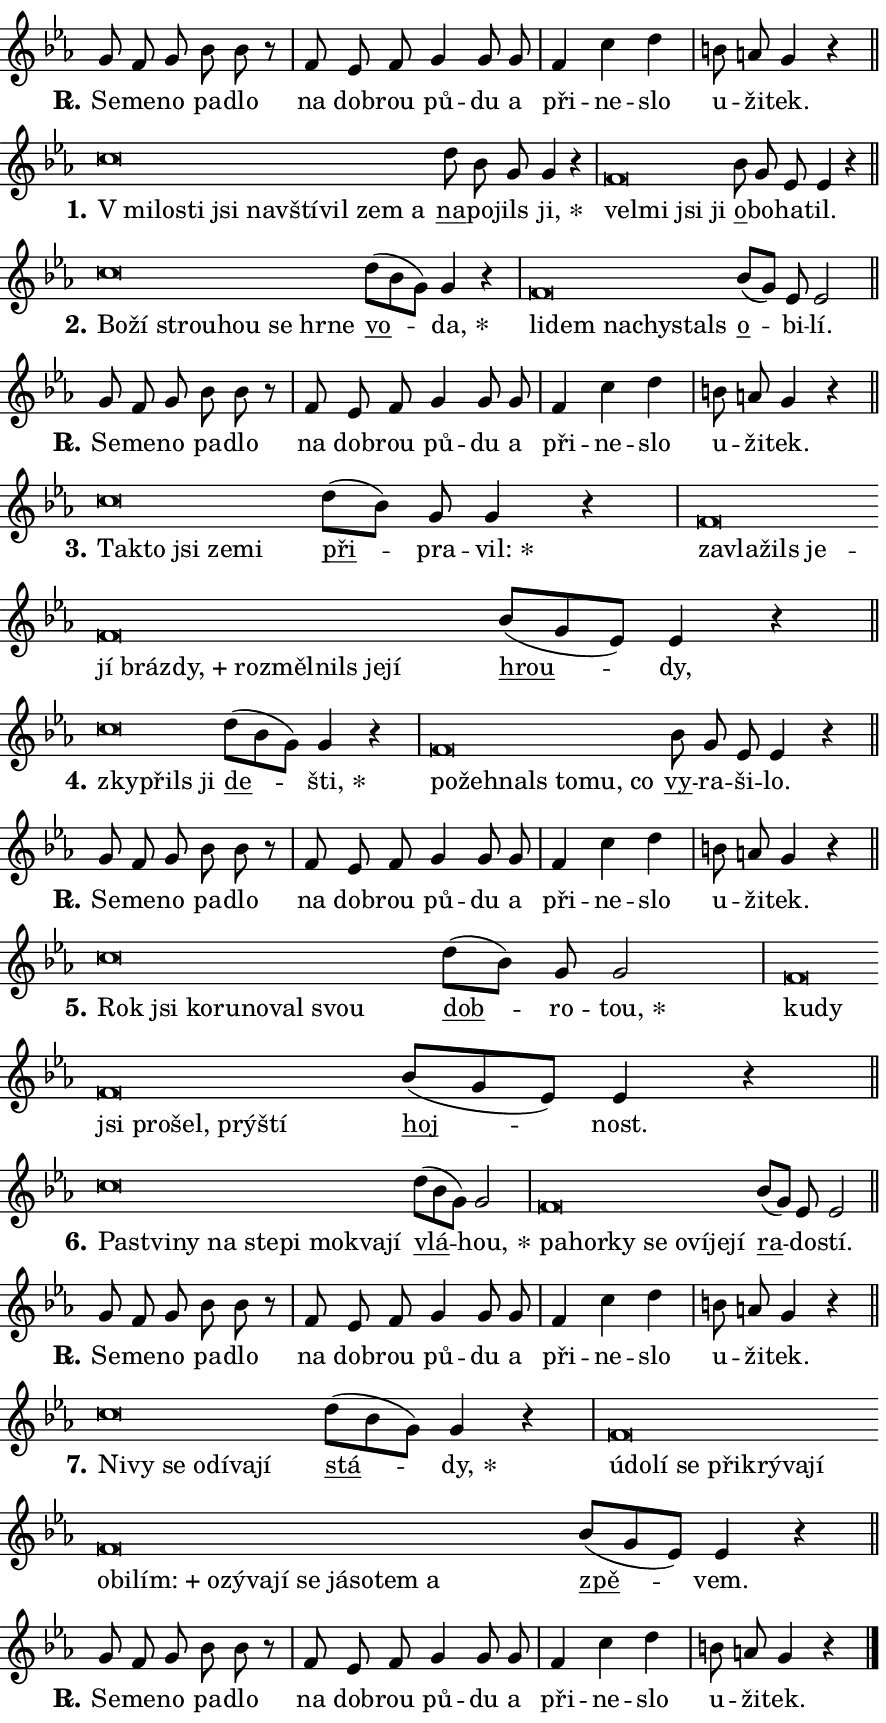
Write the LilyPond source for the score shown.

\version "2.24.0"
\header { tagline = "" }
\paper {
  indent = 0\cm
  top-margin = 0\cm
  right-margin = 0.13\cm % to fit lyric hyphens
  bottom-margin = 0\cm
  left-margin = 0\cm
  paper-width = 15\cm
  page-breaking = #ly:one-page-breaking
  system-system-spacing.basic-distance = #11
  score-system-spacing.basic-distance = #11
  ragged-last = ##f
}


%% Author: Thomas Morley
%% https://lists.gnu.org/archive/html/lilypond-user/2020-05/msg00002.html
#(define (line-position grob)
"Returns position of @var[grob} in current system:
   @code{'start}, if at first time-step
   @code{'end}, if at last time-step
   @code{'middle} otherwise
"
  (let* ((col (ly:item-get-column grob))
         (ln (ly:grob-object col 'left-neighbor))
         (rn (ly:grob-object col 'right-neighbor))
         (col-to-check-left (if (ly:grob? ln) ln col))
         (col-to-check-right (if (ly:grob? rn) rn col))
         (break-dir-left
           (and
             (ly:grob-property col-to-check-left 'non-musical #f)
             (ly:item-break-dir col-to-check-left)))
         (break-dir-right
           (and
             (ly:grob-property col-to-check-right 'non-musical #f)
             (ly:item-break-dir col-to-check-right))))
        (cond ((eqv? 1 break-dir-left) 'start)
              ((eqv? -1 break-dir-right) 'end)
              (else 'middle))))

#(define (tranparent-at-line-position vctor)
  (lambda (grob)
  "Relying on @code{line-position} select the relevant enry from @var{vctor}.
Used to determine transparency,"
    (case (line-position grob)
      ((end) (not (vector-ref vctor 0)))
      ((middle) (not (vector-ref vctor 1)))
      ((start) (not (vector-ref vctor 2))))))

noteHeadBreakVisibility =
#(define-music-function (break-visibility)(vector?)
"Makes @code{NoteHead}s transparent relying on @var{break-visibility}"
#{
  \override NoteHead.transparent =
    #(tranparent-at-line-position break-visibility)
#})

#(define delete-ledgers-for-transparent-note-heads
  (lambda (grob)
    "Reads whether a @code{NoteHead} is transparent.
If so this @code{NoteHead} is removed from @code{'note-heads} from
@var{grob}, which is supposed to be @code{LedgerLineSpanner}.
As a result ledgers are not printed for this @code{NoteHead}"
    (let* ((nhds-array (ly:grob-object grob 'note-heads))
           (nhds-list
             (if (ly:grob-array? nhds-array)
                 (ly:grob-array->list nhds-array)
                 '()))
           ;; Relies on the transparent-property being done before
           ;; Staff.LedgerLineSpanner.after-line-breaking is executed.
           ;; This is fragile ...
           (to-keep
             (remove
               (lambda (nhd)
                 (ly:grob-property nhd 'transparent #f))
               nhds-list)))
      ;; TODO find a better method to iterate over grob-arrays, similiar
      ;; to filter/remove etc for lists
      ;; For now rebuilt from scratch
      (set! (ly:grob-object grob 'note-heads)  '())
      (for-each
        (lambda (nhd)
          (ly:pointer-group-interface::add-grob grob 'note-heads nhd))
        to-keep))))

squashNotes = {
  \override NoteHead.X-extent = #'(-0.2 . 0.2)
  \override NoteHead.Y-extent = #'(-0.75 . 0)
  \override NoteHead.stencil =
    #(lambda (grob)
       (let ((pos (ly:grob-property grob 'staff-position)))
         (begin
           (if (< pos -7) (display "ERROR: Lower brevis then expected\n") (display ""))
           (if (<= pos -6) ly:text-interface::print ly:note-head::print))))
}
unSquashNotes = {
  \revert NoteHead.X-extent
  \revert NoteHead.Y-extent
  \revert NoteHead.stencil
}

hideNotes = \noteHeadBreakVisibility #begin-of-line-visible
unHideNotes = \noteHeadBreakVisibility #all-visible

% work-around for resetting accidentals
% https://lilypond.org/doc/v2.23/Documentation/notation/displaying-rhythms#unmetered-music
cadenzaMeasure = {
  \cadenzaOff
  \partial 1024 s1024
  \cadenzaOn
}

#(define-markup-command (accent layout props text) (markup?)
  "Underline accented syllable"
  (interpret-markup layout props
    #{\markup \override #'(offset . 4.3) \underline { #text }#}))

responsum = \markup \concat {
  "R" \hspace #-1.05 \path #0.1 #'((moveto 0 0.07) (lineto 0.9 0.8)) \hspace #0.05 "."
}

spaceSize = #0.6828661417322834 % exact space size for TeX Gyre Schola

\layout {
  \context {
    \Staff
    \remove "Time_signature_engraver"
    \override LedgerLineSpanner.after-line-breaking = #delete-ledgers-for-transparent-note-heads
  }
  \context {
    \Lyrics {
      \override LyricSpace.minimum-distance = \spaceSize
      \override LyricText.font-name = #"TeX Gyre Schola"
      \override LyricText.font-size = 1
      \override StanzaNumber.font-name = #"TeX Gyre Schola Bold"
      \override StanzaNumber.font-size = 1
    }
  }
  \context {
    \Score 
    \override NoteHead.text =
      #(lambda (grob) 
        (let ((pos (ly:grob-property grob 'staff-position)))
          #{\markup {
            \combine
              \halign #-0.55 \raise #(if (= pos -6) 0 0.5) \override #'(thickness . 2) \draw-line #'(3.2 . 0)
              \musicglyph "noteheads.sM1"
          }#}))
  }
}

% magnetic-lyrics.ily
%
%   written by
%     Jean Abou Samra <jean@abou-samra.fr>
%     Werner Lemberg <wl@gnu.org>
%
%   adapted by
%     Jiri Hon <jiri.hon@gmail.com>
%
% Version 2022-Apr-15

% https://www.mail-archive.com/lilypond-user@gnu.org/msg149350.html

#(define (Left_hyphen_pointer_engraver context)
   "Collect syllable-hyphen-syllable occurrences in lyrics and store
them in properties.  This engraver only looks to the left.  For
example, if the lyrics input is @code{foo -- bar}, it does the
following.

@itemize @bullet
@item
Set the @code{text} property of the @code{LyricHyphen} grob between
@q{foo} and @q{bar} to @code{foo}.

@item
Set the @code{left-hyphen} property of the @code{LyricText} grob with
text @q{foo} to the @code{LyricHyphen} grob between @q{foo} and
@q{bar}.
@end itemize

Use this auxiliary engraver in combination with the
@code{lyric-@/text::@/apply-@/magnetic-@/offset!} hook."
   (let ((hyphen #f)
         (text #f))
     (make-engraver
      (acknowledgers
       ((lyric-syllable-interface engraver grob source-engraver)
        (set! text grob)))
      (end-acknowledgers
       ((lyric-hyphen-interface engraver grob source-engraver)
        ;(when (not (grob::has-interface grob 'lyric-space-interface))
          (set! hyphen grob)));)
      ((stop-translation-timestep engraver)
       (when (and text hyphen)
         (ly:grob-set-object! text 'left-hyphen hyphen))
       (set! text #f)
       (set! hyphen #f)))))

#(define (lyric-text::apply-magnetic-offset! grob)
   "If the space between two syllables is less than the value in
property @code{LyricText@/.details@/.squash-threshold}, move the right
syllable to the left so that it gets concatenated with the left
syllable.

Use this function as a hook for
@code{LyricText@/.after-@/line-@/breaking} if the
@code{Left_@/hyphen_@/pointer_@/engraver} is active."
   (let ((hyphen (ly:grob-object grob 'left-hyphen #f)))
     (when hyphen
       (let ((left-text (ly:spanner-bound hyphen LEFT)))
         (when (grob::has-interface left-text 'lyric-syllable-interface)
           (let* ((common (ly:grob-common-refpoint grob left-text X))
                  (this-x-ext (ly:grob-extent grob common X))
                  (left-x-ext
                   (begin
                     ;; Trigger magnetism for left-text.
                     (ly:grob-property left-text 'after-line-breaking)
                     (ly:grob-extent left-text common X)))
                  ;; `delta` is the gap width between two syllables.
                  (delta (- (interval-start this-x-ext)
                            (interval-end left-x-ext)))
                  (details (ly:grob-property grob 'details))
                  (threshold (assoc-get 'squash-threshold details 0.2)))
             (when (< delta threshold)
               (let* (;; We have to manipulate the input text so that
                      ;; ligatures crossing syllable boundaries are not
                      ;; disabled.  For languages based on the Latin
                      ;; script this is essentially a beautification.
                      ;; However, for non-Western scripts it can be a
                      ;; necessity.
                      (lt (ly:grob-property left-text 'text))
                      (rt (ly:grob-property grob 'text))
                      (is-space (grob::has-interface hyphen 'lyric-space-interface))
                      (space (if is-space " " ""))
                      (extra-delta (if is-space spaceSize 0))
                      ;; Append new syllable.
                      (ltrt-space (if (and (string? lt) (string? rt))
                                (string-append lt space rt)
                                (make-concat-markup (list lt space rt))))
                      ;; Right-align `ltrt` to the right side.
                      (ltrt-space-markup (grob-interpret-markup
                               grob
                               (make-translate-markup
                                (cons (interval-length this-x-ext) 0)
                                (make-right-align-markup ltrt-space)))))
                 (begin
                   ;; Don't print `left-text`.
                   (ly:grob-set-property! left-text 'stencil #f)
                   ;; Set text and stencil (which holds all collected
                   ;; syllables so far) and shift it to the left.
                   (ly:grob-set-property! grob 'text ltrt-space)
                   (ly:grob-set-property! grob 'stencil ltrt-space-markup)
                   (ly:grob-translate-axis! grob (- (- delta extra-delta)) X))))))))))


#(define (lyric-hyphen::displace-bounds-first grob)
   ;; Make very sure this callback isn't triggered too early.
   (let ((left (ly:spanner-bound grob LEFT))
         (right (ly:spanner-bound grob RIGHT)))
     (ly:grob-property left 'after-line-breaking)
     (ly:grob-property right 'after-line-breaking)
     (ly:lyric-hyphen::print grob)))

squashThreshold = #0.4

\layout {
  \context {
    \Lyrics
    \consists #Left_hyphen_pointer_engraver
    \override LyricText.after-line-breaking =
      #lyric-text::apply-magnetic-offset!
    \override LyricHyphen.stencil = #lyric-hyphen::displace-bounds-first
    \override LyricText.details.squash-threshold = \squashThreshold
    \override LyricHyphen.minimum-distance = 0
    \override LyricHyphen.minimum-length = \squashThreshold
  }
}

squashText = \override LyricText.details.squash-threshold = 9999
unSquashText = \override LyricText.details.squash-threshold = \squashThreshold

leftText = \override LyricText.self-alignment-X = #LEFT
unLeftText = \revert LyricText.self-alignment-X

starOffset = #(lambda (grob) 
                (let ((x_offset (ly:self-alignment-interface::aligned-on-x-parent grob)))
                  (if (= x_offset 0) 0 (+ x_offset 1.2))))

star = #(define-music-function (syllable)(string?)
"Append star separator at the end of a syllable"
#{
  \once \override LyricText.X-offset = #starOffset
  \lyricmode { \markup {
    #syllable
    \override #'((font-name . "TeX Gyre Schola Bold")) \hspace #0.2 \lower #0.65 \larger "*"
  } }
#})

starAccent = #(define-music-function (syllable)(string?)
"Append star separator at the end of a syllable and make accent"
#{
  \once \override LyricText.X-offset = #starOffset
  \lyricmode { \markup {
    \accent #syllable
    \override #'((font-name . "TeX Gyre Schola Bold")) \hspace #0.2 \lower #0.65 \larger "*"
  } }
#})

breath = #(define-music-function (syllable)(string?)
"Append breathing indicator at the end of a syllable"
#{
  \lyricmode { \markup { #syllable "+" } }
#})

optionalBreath = #(define-music-function (syllable)(string?)
"Append optional breathing indicator at the end of a syllable"
#{
  \lyricmode { \markup { #syllable "(+)" } }
#})


\score {
    <<
        \new Voice = "melody" { \cadenzaOn \key es \major \relative { g'8 f g bes bes r \cadenzaMeasure \bar "|" f8 es f g4 g8 g8 \cadenzaMeasure \bar "|" f4 c' d \cadenzaMeasure \bar "|" b8 a g4 r \cadenzaMeasure \bar "||" \break } }
        \new Lyrics \lyricsto "melody" { \lyricmode { \set stanza = \responsum
Se -- me -- no pa -- dlo na dob -- rou pů -- du a při -- ne -- slo u -- ži -- tek. } }
    >>
    \layout {}
}

\score {
    <<
        \new Voice = "melody" { \cadenzaOn \key es \major \relative { \squashNotes c''\breve*1/16 \hideNotes \breve*1/16 \bar "" \breve*1/16 \bar "" \breve*1/16 \bar "" \breve*1/16 \bar "" \breve*1/16 \bar "" \breve*1/16 \bar "" \breve*1/16 \breve*1/16 \bar "" \unHideNotes \unSquashNotes \bar "" d8 bes g g4 r \cadenzaMeasure \bar "|" \squashNotes f\breve*1/16 \hideNotes \breve*1/16 \bar "" \breve*1/16 \breve*1/16 \bar "" \unHideNotes \unSquashNotes \bar "" bes8 g es es4 r \cadenzaMeasure \bar "||" \break } }
        \new Lyrics \lyricsto "melody" { \lyricmode { \set stanza = "1."
\leftText "V mi" -- \squashText lo -- sti jsi na -- vští -- vil zem a \unLeftText \unSquashText \markup \accent na -- po -- jils \star ji, \leftText vel -- \squashText mi jsi ji \unLeftText \unSquashText \markup \accent o -- bo -- ha -- til. } }
    >>
    \layout {}
}

\score {
    <<
        \new Voice = "melody" { \cadenzaOn \key es \major \relative { \squashNotes c''\breve*1/16 \hideNotes \breve*1/16 \bar "" \breve*1/16 \bar "" \breve*1/16 \bar "" \breve*1/16 \bar "" \breve*1/16 \breve*1/16 \bar "" \unHideNotes \unSquashNotes \bar "" d8[( bes g)] g4 r \cadenzaMeasure \bar "|" \squashNotes f\breve*1/16 \hideNotes \breve*1/16 \bar "" \breve*1/16 \bar "" \breve*1/16 \breve*1/16 \bar "" \unHideNotes \unSquashNotes \bar "" bes8[( g)] es es2 \cadenzaMeasure \bar "||" \break } }
        \new Lyrics \lyricsto "melody" { \lyricmode { \set stanza = "2."
\leftText Bo -- \squashText ží strou -- hou se hr -- ne \unLeftText \unSquashText \markup \accent vo -- \star da, \leftText li -- \squashText dem na -- chy -- stals \unLeftText \unSquashText \markup \accent o -- bi -- lí. } }
    >>
    \layout {}
}

\score {
    <<
        \new Voice = "melody" { \cadenzaOn \key es \major \relative { g'8 f g bes bes r \cadenzaMeasure \bar "|" f8 es f g4 g8 g8 \cadenzaMeasure \bar "|" f4 c' d \cadenzaMeasure \bar "|" b8 a g4 r \cadenzaMeasure \bar "||" \break } }
        \new Lyrics \lyricsto "melody" { \lyricmode { \set stanza = \responsum
Se -- me -- no pa -- dlo na dob -- rou pů -- du a při -- ne -- slo u -- ži -- tek. } }
    >>
    \layout {}
}

\score {
    <<
        \new Voice = "melody" { \cadenzaOn \key es \major \relative { \squashNotes c''\breve*1/16 \hideNotes \breve*1/16 \bar "" \breve*1/16 \bar "" \breve*1/16 \breve*1/16 \bar "" \unHideNotes \unSquashNotes \bar "" d8[( bes)] g g4 r \cadenzaMeasure \bar "|" \squashNotes f\breve*1/16 \hideNotes \breve*1/16 \bar "" \breve*1/16 \bar "" \breve*1/16 \bar "" \breve*1/16 \bar "" \breve*1/16 \bar "" \breve*1/16 \bar "" \breve*1/16 \bar "" \breve*1/16 \bar "" \breve*1/16 \bar "" \breve*1/16 \breve*1/16 \bar "" \unHideNotes \unSquashNotes \bar "" bes8[( g es)] es4 r \cadenzaMeasure \bar "||" \break } }
        \new Lyrics \lyricsto "melody" { \lyricmode { \set stanza = "3."
\leftText Tak -- \squashText to jsi ze -- mi \unLeftText \unSquashText \markup \accent při -- pra -- \star vil: \leftText za -- \squashText vla -- žils je -- jí bráz -- \breath "dy," roz -- měl -- nils je -- jí \unLeftText \unSquashText \markup \accent hrou -- dy, } }
    >>
    \layout {}
}

\score {
    <<
        \new Voice = "melody" { \cadenzaOn \key es \major \relative { \squashNotes c''\breve*1/16 \hideNotes \breve*1/16 \breve*1/16 \bar "" \unHideNotes \unSquashNotes \bar "" d8[( bes g)] g4 r \cadenzaMeasure \bar "|" \squashNotes f\breve*1/16 \hideNotes \breve*1/16 \bar "" \breve*1/16 \bar "" \breve*1/16 \bar "" \breve*1/16 \breve*1/16 \bar "" \unHideNotes \unSquashNotes \bar "" bes8 g es es4 r \cadenzaMeasure \bar "||" \break } }
        \new Lyrics \lyricsto "melody" { \lyricmode { \set stanza = "4."
\leftText zky -- \squashText přils ji \unLeftText \unSquashText \markup \accent de -- \star šti, \leftText po -- \squashText žeh -- nals to -- mu, co \unLeftText \unSquashText \markup \accent vy -- ra -- ši -- lo. } }
    >>
    \layout {}
}

\score {
    <<
        \new Voice = "melody" { \cadenzaOn \key es \major \relative { g'8 f g bes bes r \cadenzaMeasure \bar "|" f8 es f g4 g8 g8 \cadenzaMeasure \bar "|" f4 c' d \cadenzaMeasure \bar "|" b8 a g4 r \cadenzaMeasure \bar "||" \break } }
        \new Lyrics \lyricsto "melody" { \lyricmode { \set stanza = \responsum
Se -- me -- no pa -- dlo na dob -- rou pů -- du a při -- ne -- slo u -- ži -- tek. } }
    >>
    \layout {}
}

\score {
    <<
        \new Voice = "melody" { \cadenzaOn \key es \major \relative { \squashNotes c''\breve*1/16 \hideNotes \breve*1/16 \bar "" \breve*1/16 \bar "" \breve*1/16 \bar "" \breve*1/16 \bar "" \breve*1/16 \breve*1/16 \bar "" \unHideNotes \unSquashNotes \bar "" d8[( bes)] g g2 \cadenzaMeasure \bar "|" \squashNotes f\breve*1/16 \hideNotes \breve*1/16 \bar "" \breve*1/16 \bar "" \breve*1/16 \bar "" \breve*1/16 \bar "" \breve*1/16 \breve*1/16 \bar "" \unHideNotes \unSquashNotes \bar "" bes8[( g es)] es4 r \cadenzaMeasure \bar "||" \break } }
        \new Lyrics \lyricsto "melody" { \lyricmode { \set stanza = "5."
\leftText Rok \squashText jsi ko -- ru -- no -- val svou \unLeftText \unSquashText \markup \accent dob -- ro -- \star tou, \leftText ku -- \squashText dy jsi pro -- šel, prý -- ští \unLeftText \unSquashText \markup \accent hoj -- nost. } }
    >>
    \layout {}
}

\score {
    <<
        \new Voice = "melody" { \cadenzaOn \key es \major \relative { \squashNotes c''\breve*1/16 \hideNotes \breve*1/16 \bar "" \breve*1/16 \bar "" \breve*1/16 \bar "" \breve*1/16 \bar "" \breve*1/16 \bar "" \breve*1/16 \bar "" \breve*1/16 \breve*1/16 \bar "" \unHideNotes \unSquashNotes \bar "" d8[( bes g)] g2 \cadenzaMeasure \bar "|" \squashNotes f\breve*1/16 \hideNotes \breve*1/16 \bar "" \breve*1/16 \bar "" \breve*1/16 \bar "" \breve*1/16 \bar "" \breve*1/16 \bar "" \breve*1/16 \breve*1/16 \bar "" \unHideNotes \unSquashNotes \bar "" bes8[( g)] es es2 \cadenzaMeasure \bar "||" \break } }
        \new Lyrics \lyricsto "melody" { \lyricmode { \set stanza = "6."
\leftText Past -- \squashText vi -- ny na ste -- pi mo -- kva -- jí \unLeftText \unSquashText \markup \accent vlá -- \star hou, \leftText pa -- \squashText hor -- ky se o -- ví -- je -- jí \unLeftText \unSquashText \markup \accent ra -- do -- stí. } }
    >>
    \layout {}
}

\score {
    <<
        \new Voice = "melody" { \cadenzaOn \key es \major \relative { g'8 f g bes bes r \cadenzaMeasure \bar "|" f8 es f g4 g8 g8 \cadenzaMeasure \bar "|" f4 c' d \cadenzaMeasure \bar "|" b8 a g4 r \cadenzaMeasure \bar "||" \break } }
        \new Lyrics \lyricsto "melody" { \lyricmode { \set stanza = \responsum
Se -- me -- no pa -- dlo na dob -- rou pů -- du a při -- ne -- slo u -- ži -- tek. } }
    >>
    \layout {}
}

\score {
    <<
        \new Voice = "melody" { \cadenzaOn \key es \major \relative { \squashNotes c''\breve*1/16 \hideNotes \breve*1/16 \bar "" \breve*1/16 \bar "" \breve*1/16 \bar "" \breve*1/16 \bar "" \breve*1/16 \breve*1/16 \bar "" \unHideNotes \unSquashNotes \bar "" d8[( bes g)] g4 r \cadenzaMeasure \bar "|" \squashNotes f\breve*1/16 \hideNotes \breve*1/16 \bar "" \breve*1/16 \bar "" \breve*1/16 \bar "" \breve*1/16 \bar "" \breve*1/16 \bar "" \breve*1/16 \bar "" \breve*1/16 \bar "" \breve*1/16 \bar "" \breve*1/16 \bar "" \breve*1/16 \bar "" \breve*1/16 \bar "" \breve*1/16 \bar "" \breve*1/16 \bar "" \breve*1/16 \bar "" \breve*1/16 \bar "" \breve*1/16 \bar "" \breve*1/16 \bar "" \breve*1/16 \breve*1/16 \bar "" \unHideNotes \unSquashNotes \bar "" bes8[( g es)] es4 r \cadenzaMeasure \bar "||" \break } }
        \new Lyrics \lyricsto "melody" { \lyricmode { \set stanza = "7."
\leftText Ni -- \squashText vy se o -- dí -- va -- jí \unLeftText \unSquashText \markup \accent stá -- \star dy, \leftText ú -- \squashText do -- lí se při -- krý -- va -- jí o -- bi -- \breath "lím:" o -- zý -- va -- jí se já -- so -- tem a \unLeftText \unSquashText \markup \accent zpě -- vem. } }
    >>
    \layout {}
}

\score {
    <<
        \new Voice = "melody" { \cadenzaOn \key es \major \relative { g'8 f g bes bes r \cadenzaMeasure \bar "|" f8 es f g4 g8 g8 \cadenzaMeasure \bar "|" f4 c' d \cadenzaMeasure \bar "|" b8 a g4 r \cadenzaMeasure \bar "||" \break } \bar "|." }
        \new Lyrics \lyricsto "melody" { \lyricmode { \set stanza = \responsum
Se -- me -- no pa -- dlo na dob -- rou pů -- du a při -- ne -- slo u -- ži -- tek. } }
    >>
    \layout {}
}
